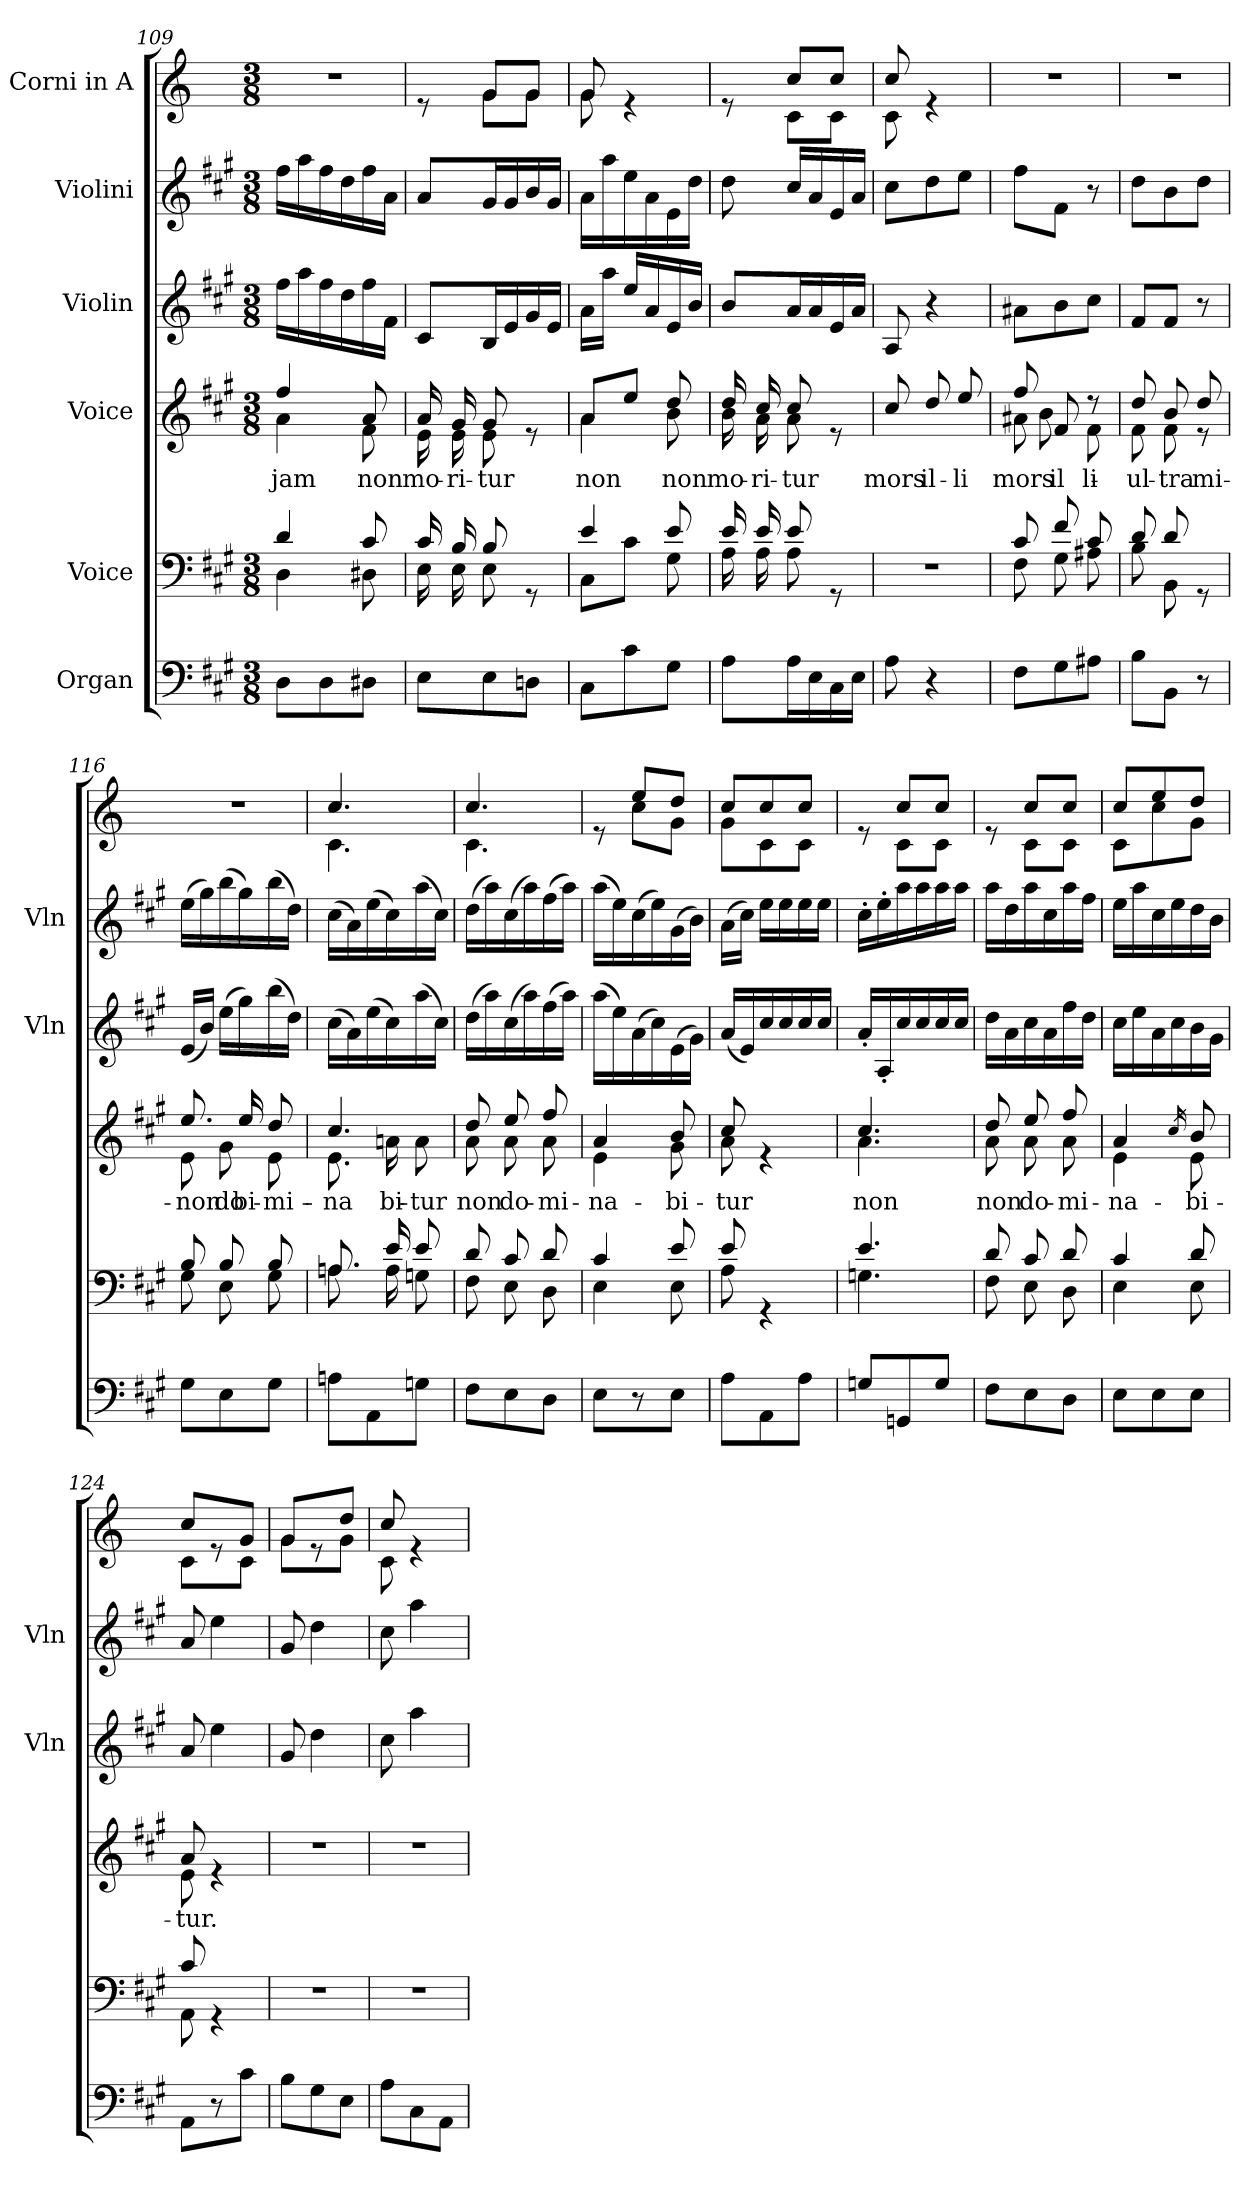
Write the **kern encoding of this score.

**kern	**kern	**kern	**text	**kern	**kern	**kern
*part6	*part5	*part4	*part4	*part3	*part2	*part1
*staff6	*staff5	*staff4	*staff4	*staff3	*staff2	*staff1
*I"Organ	*I"Voice	*I"Voice	*	*I"Violin	*I"Violini	*I"Corni in A
*	*	*	*	*I'Vln	*I'Vln	*
*clefF4	*clefF4	*clefG2	*	*clefG2	*clefG2	*clefG2
*	*	*	*	*	*	*ITrd2c3
*k[f#c#g#]	*k[f#c#g#]	*k[f#c#g#]	*	*k[f#c#g#]	*k[f#c#g#]	*k[f#c#g#]
*M3/8	*M3/8	*M3/8	*	*M3/8	*M3/8	*M3/8
=109	=109	=109	=109	=109	=109	=109
*	*^	*	*	*	*	*
!	!	!	!	!LO:LY:b	!	!	!
*	*	*	*^	*	*	*	*
8D\L	4d/	4D\	4ff#/	4a\	jam	16ff#\LL	16ff#\LL	4.r
.	.	.	.	.	.	16aa\	16aa\	.
8D\	.	.	.	.	.	16ff#\	16ff#\	.
.	.	.	.	.	.	16dd\	16dd\	.
!	!	!	!	!	!LO:LY:b	!	!	!
8D#X\J	8c#/	8D#X\	8a/	8f#\	non	16ff#\	16ff#\	.
.	.	.	.	.	.	16f#\JJ	16a\JJ	.
=110	=110	=110	=110	=110	=110	=110	=110	=110
!	!	!	!	!	!LO:LY:b	!	!	!
*	*	*	*	*	*	*	*	*^
8E\L	16c#/	16E\	16a/	16e\	mo-	8c#/L	8a/L	8re	8ryy
!	!	!	!	!	!LO:LY:b	!	!	!	!
.	16B/	16E\	16g#/	16e\	-ri-	.	.	.	.
!	!	!	!	!	!LO:LY:b	!	!	!	!
8E\	8B/	8E\	8g#/	8e\	-tur	16B/L	16g#/L	8e/L	8e\L
.	.	.	.	.	.	16e/	16g#/	.	.
8Dn\J	8rGG	8ryy	8re	8ryy	.	16g#/	16b/	8e/J	8e\J
.	.	.	.	.	.	16e/JJ	16g#/JJ	.	.
=111	=111	=111	=111	=111	=111	=111	=111	=111	=111
!	!	!	!	!	!LO:LY:b	!	!	!	!
8C#\L	4e/	8C#\L	8a/L	4a\	non	16a\LL	16a\LL	8e/	8e\
.	.	.	.	.	.	16aa\JJ	16aa\	.	.
8c#\	.	8c#\J	8ee/J	.	.	16ee/LL	16ee\	4re	4ryy
.	.	.	.	.	.	16a/	16a\	.	.
!	!	!	!	!	!LO:LY:b	!	!	!	!
8G#\J	8e/	8G#\	8dd/	8b\	non	16e/	16e\	.	.
.	.	.	.	.	.	16b/JJ	16dd\JJ	.	.
!!LO:LB:g=z	!!
=112	=112	=112	=112	=112	=112	=112	=112	=112	=112
!	!	!	!	!	!LO:LY:b	!	!	!	!
8A\L	16e/	16A\	16dd/	16b\	mo-	8b/L	8dd\	8re	8ryy
!	!	!	!	!	!LO:LY:b	!	!	!	!
.	16e/	16A\	16cc#/	16a\	-ri-	.	.	.	.
!	!	!	!	!	!LO:LY:b	!	!	!	!
16A\L	8e/	8A\	8cc#/	8a\	-tur	16a/L	16cc#/LL	8a/L	8A\L
16E\	.	.	.	.	.	16a/	16a/	.	.
16C#\	8rGG	8ryy	8re	8ryy	.	16e/	16e/	8a/J	8A\J
16E\JJ	.	.	.	.	.	16a/JJ	16a/JJ	.	.
*	*v	*v	*	*	*	*	*	*	*
*	*	*v	*v	*	*	*	*	*
=113	=113	=113	=113	=113	=113	=113	=113
!	!	!	!LO:LY:b	!	!	!	!
8A\	4.r	8cc#/	mors	8A/	8cc#\L	8a/	8A\
!	!	!	!LO:LY:b	!	!	!	!
4r	.	8dd/	il-	4r	8dd\	4re	4ryy
!	!	!	!LO:LY:b	!	!	!	!
.	.	8ee/	-li	.	8ee\J	.	.
*	*	*	*	*	*	*v	*v
=114	=114	=114	=114	=114	=114	=114
*	*^	*	*	*	*	*
!	!	!	!	!LO:LY:b	!	!	!
*	*	*	*^	*	*	*	*
!	!	!	!	!	!LO:LY:b	!	!	!
8F#\L	8c#/	8F#\	8ff#/	8a#X\	mors	8a#X\L	8ff#\L	4.r
!	!	!	!	!	!LO:LY:b	!	!	!
!	!	!	!	!	!LO:LY:b	!	!	!
8G#\	8f#/	8G#\	8f#/	8b\	il-	8b\	8f#\J	.
!	!	!	!	!	!LO:LY:b	!	!	!
8A#X\J	8c#/	8A#X\	8r	8f#\	-li	8cc#\J	8r	.
=115	=115	=115	=115	=115	=115	=115	=115	=115
!	!	!	!	!	!LO:LY:b	!	!	!
!	!	!	!	!	!LO:LY:b	!	!	!
8B\L	8d/	8B\	8dd/	8f#\	ul-	8f#/L	8dd\L	4.r
!	!	!	!	!	!LO:LY:b	!	!	!
!	!	!	!	!	!LO:LY:b	!	!	!
8BB\J	8d/	8BB\	8b/	8f#\	-tra	8f#/J	8b\	.
!	!	!	!	!	!LO:LY:b	!	!	!
8r	8rGG	8ryy	8dd/	8r	-mi-	8r	8dd\J	.
=116	=116	=116	=116	=116	=116	=116	=116	=116
!	!	!	!	!	!LO:LY:b	!	!	!
!	!	!	!	!	!LO:LY:b	!	!	!
8G#\L	8B/	8G#\	8.ee/	8e\	non	(16e/LL	(16ee\LL	4.r
.	.	.	.	.	.	16b/JJ)	16gg#\)	.
!	!	!	!	!	!LO:LY:b	!	!	!
8E\	8B/	8E\	.	8g#\	do-	(16ee\LL	(16bb\	.
!	!	!	!	!	!LO:LY:b	!	!	!
.	.	.	16ee/	.	-bi-	16gg#\)	16gg#\)	.
!	!	!	!	!	!LO:LY:b	!	!	!
!	!	!	!	!	!LO:LY:b	!	!	!
8G#\J	8B/	8G#\	8dd/	8e\	-mi-	(16bb\	(16bb\	.
.	.	.	.	.	.	16dd\JJ)	16dd\JJ)	.
=117	=117	=117	=117	=117	=117	=117	=117	=117
!	!	!	!	!	!LO:LY:b	!	!	!
!	!	!	!	!	!LO:LY:b	!	!	!
*	*	*	*	*	*	*	*	*^
8An\L	8.A/	8.An\	4.cc#/	8.e\	-na-	(16cc#\LL	(16cc#\LL	4.a/	4.A\
.	.	.	.	.	.	16a\)	16a\)	.	.
8AA\	.	.	.	.	.	(16ee\	(16ee\	.	.
!	!	!	!	!	!LO:LY:b	!	!	!	!
.	16e/	16A\	.	16an\	-bi-	16cc#\)	16cc#\)	.	.
!	!	!	!	!	!LO:LY:b	!	!	!	!
8Gn\J	8e/	8Gn\	.	8a\	-tur	(16aa\	(16aa\	.	.
.	.	.	.	.	.	16cc#\JJ)	16cc#\JJ)	.	.
=118	=118	=118	=118	=118	=118	=118	=118	=118	=118
!	!	!	!	!	!LO:LY:b	!	!	!	!
8F#\L	8d/	8F#\	8dd/	8a\	non	(16dd\LL	(16dd\LL	4.a/	4.A\
.	.	.	.	.	.	16aa\)	16aa\)	.	.
!	!	!	!	!	!LO:LY:b	!	!	!	!
8E\	8c#/	8E\	8ee/	8a\	do-	(16cc#\	(16cc#\	.	.
.	.	.	.	.	.	16aa\)	16aa\)	.	.
!	!	!	!	!	!LO:LY:b	!	!	!	!
8D\J	8d/	8D\	8ff#/	8a\	-mi-	(16ff#\	(16ff#\	.	.
.	.	.	.	.	.	16aa\JJ)	16aa\JJ)	.	.
!!LO:PB:g=z	!!
=119	=119	=119	=119	=119	=119	=119	=119	=119	=119
!	!	!	!	!	!LO:LY:b	!	!	!	!
8E\L	4c#/	4E\	4a/	4e\	-na-	(16aa\LL	(16aa\LL	8re	8ryy
.	.	.	.	.	.	16ee\)	16ee\)	.	.
8r	.	.	.	.	.	(16a\	(16cc#\	8cc#/L	8a\L
.	.	.	.	.	.	16cc#\)	16ee\)	.	.
!	!	!	!	!	!LO:LY:b	!	!	!	!
8E\J	8e/	8E\	8b/	8g#\	-bi-	(16e\	(16g#\	8b/J	8e\J
.	.	.	.	.	.	16g#\JJ)	16b\JJ)	.	.
=120	=120	=120	=120	=120	=120	=120	=120	=120	=120
!	!	!	!	!	!LO:LY:b	!	!	!	!
8A\L	8e/	8A\	8cc#/	8a\	-tur	(16a/LL	(16a\LL	8a/L	8e\L
.	.	.	.	.	.	16e/)	16cc#\JJ)	.	.
8AA\	4rGG	4ryy	4re	4ryy	.	16cc#/	16ee\LL	8a/	8A\
.	.	.	.	.	.	16cc#/	16ee\	.	.
8A\J	.	.	.	.	.	16cc#/	16ee\	8a/J	8A\J
.	.	.	.	.	.	16cc#/JJ	16ee\JJ	.	.
=121	=121	=121	=121	=121	=121	=121	=121	=121	=121
!	!	!	!	!	!LO:LY:b	!	!	!	!
8Gn/L	4.e/	4.Gn\	4.cc#/	4.a\	non	16a'/LL	16cc#'\LL	8re	8ryy
.	.	.	.	.	.	16A'/	16ee'\	.	.
8GGn/	.	.	.	.	.	16cc#/	16aa\	8a/L	8A\L
.	.	.	.	.	.	16cc#/	16aa\	.	.
8G/J	.	.	.	.	.	16cc#/	16aa\	8a/J	8A\J
.	.	.	.	.	.	16cc#/JJ	16aa\JJ	.	.
=122	=122	=122	=122	=122	=122	=122	=122	=122	=122
!	!	!	!	!	!LO:LY:b	!	!	!	!
8F#\L	8d/	8F#\	8dd/	8a\	non	16dd\LL	16aa\LL	8re	8ryy
.	.	.	.	.	.	16a\	16dd\	.	.
!	!	!	!	!	!LO:LY:b	!	!	!	!
8E\	8c#/	8E\	8ee/	8a\	do-	16cc#\	16aa\	8a/L	8A\L
.	.	.	.	.	.	16a\	16cc#\	.	.
!	!	!	!	!	!LO:LY:b	!	!	!	!
8D\J	8d/	8D\	8ff#/	8a\	-mi-	16ff#\	16aa\	8a/J	8A\J
.	.	.	.	.	.	16dd\JJ	16ff#\JJ	.	.
=123	=123	=123	=123	=123	=123	=123	=123	=123	=123
!	!	!	!	!	!LO:LY:b	!	!	!	!
8E\L	4c#/	4E\	4a/	4e\	-na-	16cc#\LL	16ee\LL	8a/L	8A\L
.	.	.	.	.	.	16ee\	16aa\	.	.
8E\	.	.	.	.	.	16a\	16cc#\	8cc#/	8a\
.	.	.	.	.	.	16cc#\	16ee\	.	.
.	.	.	16qcc#/	.	.	.	.	.	.
!	!	!	!	!	!LO:LY:b	!	!	!	!
8E\J	8d/	8E\	8b/	8e\	-bi-	16b\	16dd\	8b/J	8e\J
.	.	.	.	.	.	16g#\JJ	16b\JJ	.	.
=124	=124	=124	=124	=124	=124	=124	=124	=124	=124
!	!	!	!	!	!LO:LY:b	!	!	!	!
8AA\L	8c#/	8AA\	8a/	8e\	-tur.	8a/	8a/	8a/L	8A\L
8r	4rGG	4ryy	4re	4ryy	.	4ee\	4ee\	8re	8ryy
8c#\J	.	.	.	.	.	.	.	8e/J	8A\J
*	*v	*v	*	*	*	*	*	*	*
*	*	*v	*v	*	*	*	*	*
=125	=125	=125	=125	=125	=125	=125	=125
8B\L	4.r	4.r	.	8g#/	8g#/	8e/L	8e\L
8G#\	.	.	.	4dd\	4dd\	8re	8ryy
8E\J	.	.	.	.	.	8b/J	8e\J
=126	=126	=126	=126	=126	=126	=126	=126
8A\L	4.r	4.r	.	8cc#\	8cc#\	8a/	8A\
8C#\	.	.	.	4aa\	4aa\	4re	4ryy
8AA\J	.	.	.	.	.	.	.
*	*	*	*	*	*	*v	*v
=	=	=	=	=	=	=
*-	*-	*-	*-	*-	*-	*-
